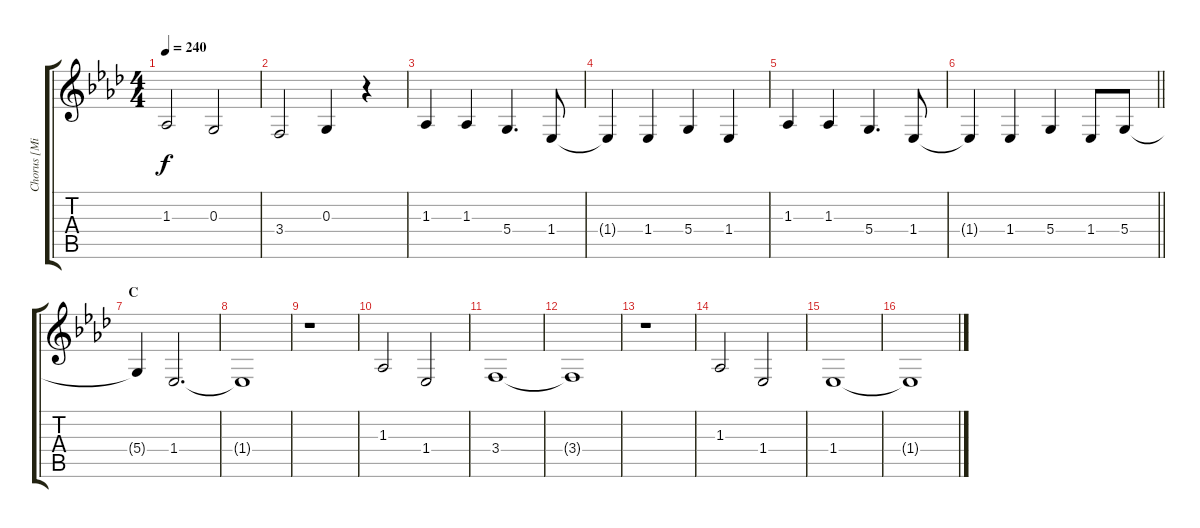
\track ("Chorus [Mio]" "Chorus [Mi") {instrument violin}
\staff {score tabs}
\tuning (E4 B3 G3 D3 A2 E2) {hide}
\ts (4 4)
\tempo 240
\clef g2
\ks ab
1.3.2{dy f} 0.3.2 |
3.4.2 0.3.4 r.4 |
1.3.4 1.3.4 5.4.4{d} 1.4.8 |
1.4{t}.4 1.4.4 5.4.4 1.4.4 |
1.3.4 1.3.4 5.4.4{d} 1.4.8 |
\barLineRight lightlight
1.4{t}.4 1.4.4 5.4.4 1.4.8 5.4.8 |
\section ("" "C")
5.4{t}.4 1.4.2{d} |
1.4{t}.1 |
r.1 |
1.3.2 1.4.2 |
3.4.1 |
3.4{t}.1 |
r.1 |
1.3.2 1.4.2 |
1.4.1 |
1.4{t}.1
